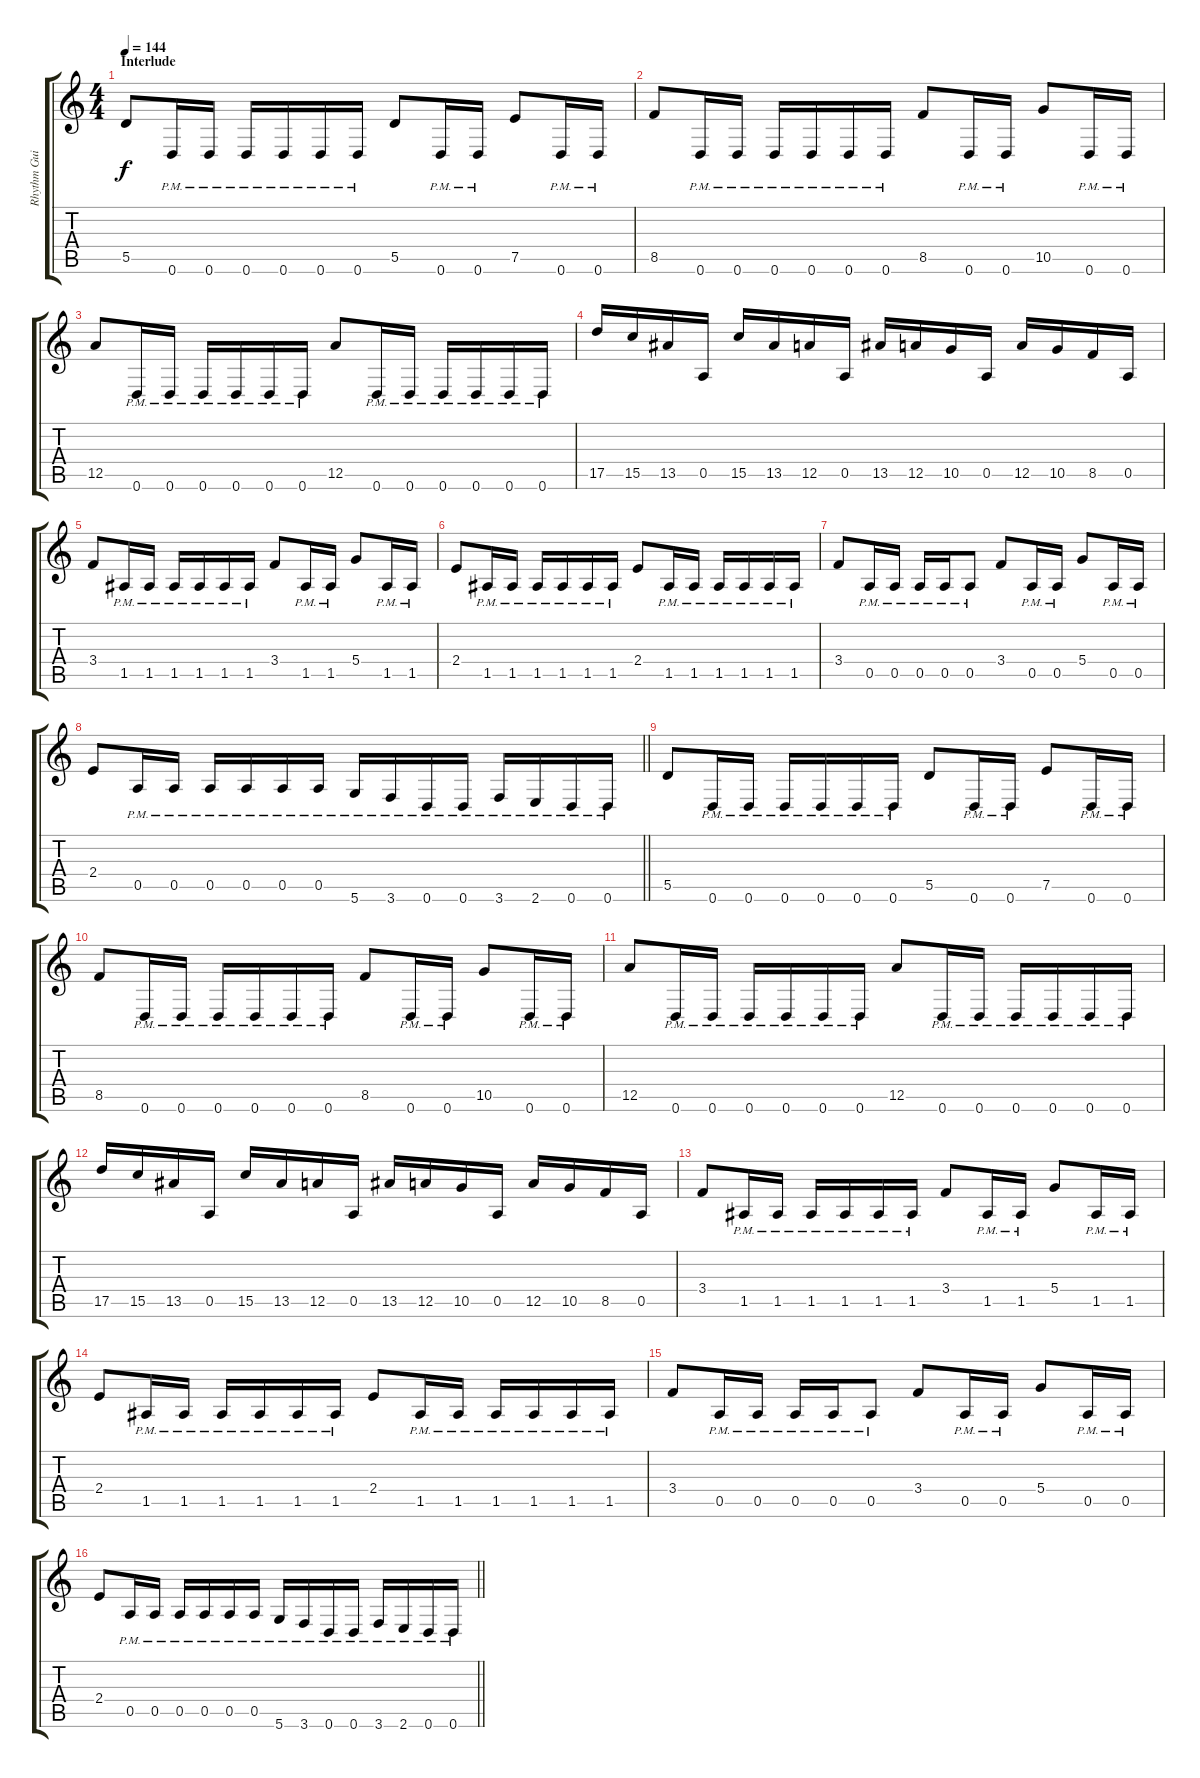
\track ("Rhythm Guitar L" "Rhythm Gui") {instrument distortionguitar}
\staff {score tabs}
\tuning (E4 B3 G3 D3 A2 D2) {hide}
\ts (4 4)
\section ("" "Interlude")
\tempo 144
\clef g2
\ks c
5.5.8{dy f} 0.6{pm}.16 0.6{pm}.16 0.6{pm}.16 0.6{pm}.16 0.6{pm}.16 0.6{pm}.16 5.5.8 0.6{pm}.16 0.6{pm}.16 7.5.8 0.6{pm}.16 0.6{pm}.16 |
8.5.8 0.6{pm}.16 0.6{pm}.16 0.6{pm}.16 0.6{pm}.16 0.6{pm}.16 0.6{pm}.16 8.5.8 0.6{pm}.16 0.6{pm}.16 10.5.8 0.6{pm}.16 0.6{pm}.16 |
12.5.8 0.6{pm}.16 0.6{pm}.16 0.6{pm}.16 0.6{pm}.16 0.6{pm}.16 0.6{pm}.16 12.5.8 0.6{pm}.16 0.6{pm}.16 0.6{pm}.16 0.6{pm}.16 0.6{pm}.16 0.6{pm}.16 |
17.5.16 15.5.16 13.5.16 0.5.16 15.5.16 13.5.16 12.5.16 0.5.16 13.5.16 12.5.16 10.5.16 0.5.16 12.5.16 10.5.16 8.5.16 0.5.16 |
3.4.8 1.5{pm}.16 1.5{pm}.16 1.5{pm}.16 1.5{pm}.16 1.5{pm}.16 1.5{pm}.16 3.4.8 1.5{pm}.16 1.5{pm}.16 5.4.8 1.5{pm}.16 1.5{pm}.16 |
2.4.8 1.5{pm}.16 1.5{pm}.16 1.5{pm}.16 1.5{pm}.16 1.5{pm}.16 1.5{pm}.16 2.4.8 1.5{pm}.16 1.5{pm}.16 1.5{pm}.16 1.5{pm}.16 1.5{pm}.16 1.5{pm}.16 |
3.4.8 0.5{pm}.16 0.5{pm}.16 0.5{pm}.16 0.5{pm}.16 0.5{pm}.8 3.4.8 0.5{pm}.16 0.5{pm}.16 5.4.8 0.5{pm}.16 0.5{pm}.16 |
\barLineRight lightlight
2.4.8 0.5{pm}.16 0.5{pm}.16 0.5{pm}.16 0.5{pm}.16 0.5{pm}.16 0.5{pm}.16 5.6{pm}.16 3.6{pm}.16 0.6{pm}.16 0.6{pm}.16 3.6{pm}.16 2.6{pm}.16 0.6{pm}.16 0.6{pm}.16 |
\section ("" "")
5.5.8 0.6{pm}.16 0.6{pm}.16 0.6{pm}.16 0.6{pm}.16 0.6{pm}.16 0.6{pm}.16 5.5.8 0.6{pm}.16 0.6{pm}.16 7.5.8 0.6{pm}.16 0.6{pm}.16 |
8.5.8 0.6{pm}.16 0.6{pm}.16 0.6{pm}.16 0.6{pm}.16 0.6{pm}.16 0.6{pm}.16 8.5.8 0.6{pm}.16 0.6{pm}.16 10.5.8 0.6{pm}.16 0.6{pm}.16 |
12.5.8 0.6{pm}.16 0.6{pm}.16 0.6{pm}.16 0.6{pm}.16 0.6{pm}.16 0.6{pm}.16 12.5.8 0.6{pm}.16 0.6{pm}.16 0.6{pm}.16 0.6{pm}.16 0.6{pm}.16 0.6{pm}.16 |
17.5.16 15.5.16 13.5.16 0.5.16 15.5.16 13.5.16 12.5.16 0.5.16 13.5.16 12.5.16 10.5.16 0.5.16 12.5.16 10.5.16 8.5.16 0.5.16 |
3.4.8 1.5{pm}.16 1.5{pm}.16 1.5{pm}.16 1.5{pm}.16 1.5{pm}.16 1.5{pm}.16 3.4.8 1.5{pm}.16 1.5{pm}.16 5.4.8 1.5{pm}.16 1.5{pm}.16 |
2.4.8 1.5{pm}.16 1.5{pm}.16 1.5{pm}.16 1.5{pm}.16 1.5{pm}.16 1.5{pm}.16 2.4.8 1.5{pm}.16 1.5{pm}.16 1.5{pm}.16 1.5{pm}.16 1.5{pm}.16 1.5{pm}.16 |
3.4.8 0.5{pm}.16 0.5{pm}.16 0.5{pm}.16 0.5{pm}.16 0.5{pm}.8 3.4.8 0.5{pm}.16 0.5{pm}.16 5.4.8 0.5{pm}.16 0.5{pm}.16 |
\barLineRight lightlight
2.4.8 0.5{pm}.16 0.5{pm}.16 0.5{pm}.16 0.5{pm}.16 0.5{pm}.16 0.5{pm}.16 5.6{pm}.16 3.6{pm}.16 0.6{pm}.16 0.6{pm}.16 3.6{pm}.16 2.6{pm}.16 0.6{pm}.16 0.6{pm}.16
